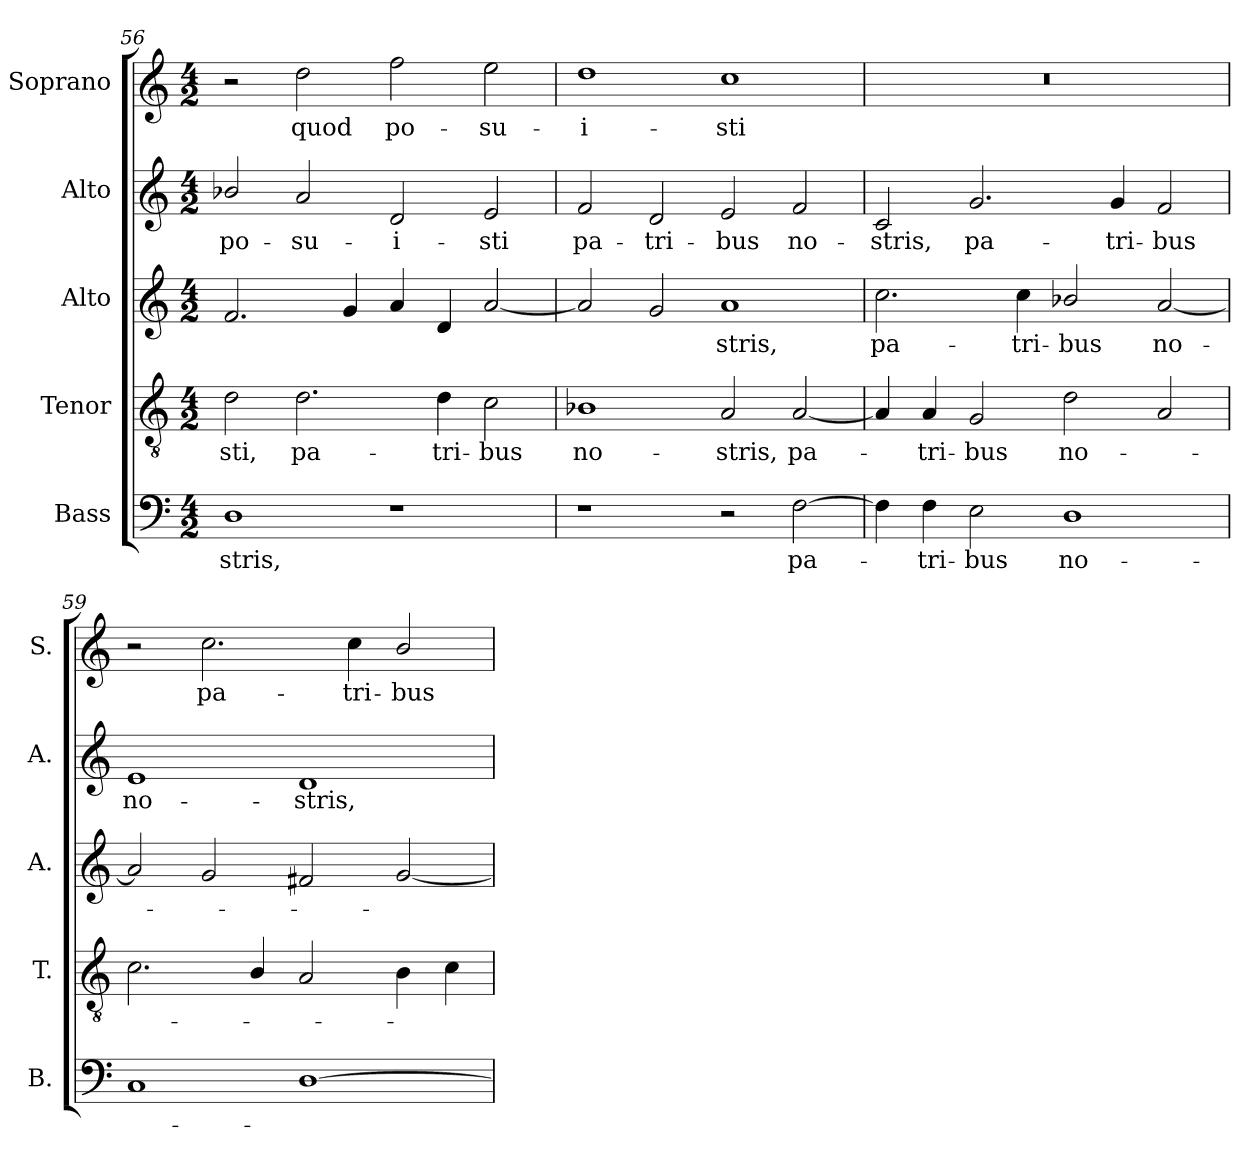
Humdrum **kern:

**kern	**text	**kern	**text	**kern	**text	**kern	**text	**kern	**text
*part5	*part5	*part4	*part4	*part3	*part3	*part2	*part2	*part1	*part1
*staff5	*staff5	*staff4	*staff4	*staff3	*staff3	*staff2	*staff2	*staff1	*staff1
*I"Bass	*	*I"Tenor	*	*I"Alto	*	*I"Alto	*	*I"Soprano	*
*I'B.	*	*I'T.	*	*I'A.	*	*I'A.	*	*I'S.	*
!!LO:LB:g=z
*clefF4	*	*clefGv2	*	*clefG2	*	*clefG2	*	*clefG2	*
*	*	*ITrd7c12	*	*	*	*	*	*	*
*k[]	*	*k[]	*	*k[]	*	*k[]	*	*k[]	*
*C:	*	*C:	*	*C:	*	*C:	*	*C:	*
*M4/2	*	*M4/2	*	*M4/2	*	*M4/2	*	*M4/2	*
=56	=56	=56	=56	=56	=56	=56	=56	=56	=56
!	!LO:LY:b:color=#000000	!	!	!	!	!	!	!	!
!	!	!	!LO:LY:b:color=#000000	!	!	!	!	!	!
!	!	!	!	!	!	!	!LO:LY:b:color=#000000	!	!
1Di	-stris,	2Di\	-sti,	2.fi/	.	2b-Xi/	po-	2r	.
!	!	!	!LO:LY:b:color=#000000	!	!	!	!	!	!
!	!	!	!	!	!	!	!LO:LY:b:color=#000000	!	!
!	!	!	!	!	!	!	!	!	!LO:LY:b:color=#000000
.	.	2.Di\	pa-	.	.	2ai/	-su-	2ddi\	quod
.	.	.	.	4gi/	.	.	.	.	.
!	!	!	!	!	!	!	!LO:LY:b:color=#000000	!	!
!	!	!	!	!	!	!	!	!	!LO:LY:b:color=#000000
1r	.	.	.	4ai/	.	2di/	-i-	2ffi\	po-
!	!	!	!LO:LY:b:color=#000000	!	!	!	!	!	!
.	.	4Di\	-tri-	4di/	.	.	.	.	.
!	!	!	!LO:LY:b:color=#000000	!	!	!	!	!	!
!	!	!	!	!	!	!	!LO:LY:b:color=#000000	!	!
!	!	!	!	!	!	!	!	!	!LO:LY:b:color=#000000
.	.	2Ci\	-bus	[2ai/	.	2ei/	-sti	2eei\	-su-
=57	=57	=57	=57	=57	=57	=57	=57	=57	=57
!	!	!	!LO:LY:b:color=#000000	!	!	!	!	!	!
!	!	!	!	!	!	!	!LO:LY:b:color=#000000	!	!
!	!	!	!	!	!	!	!	!	!LO:LY:b:color=#000000
1r	.	1BB-Xi	no-	2ai/]	.	2fi/	pa-	1ddi	-i-
!	!	!	!	!	!	!	!LO:LY:b:color=#000000	!	!
.	.	.	.	2gi/	.	2di/	-tri-	.	.
!	!	!	!LO:LY:b:color=#000000	!	!	!	!	!	!
!	!	!	!	!	!LO:LY:b:color=#000000	!	!	!	!
!	!	!	!	!	!	!	!LO:LY:b:color=#000000	!	!
!	!	!	!	!	!	!	!	!	!LO:LY:b:color=#000000
2r	.	2AAi/	-stris,	1ai	-stris,	2ei/	-bus	1cci	-sti
!	!LO:LY:b:color=#000000	!	!	!	!	!	!	!	!
!	!	!	!LO:LY:b:color=#000000	!	!	!	!	!	!
!	!	!	!	!	!	!	!LO:LY:b:color=#000000	!	!
[2Fi\	pa-	[2AAi/	pa-	.	.	2fi/	no-	.	.
=58	=58	=58	=58	=58	=58	=58	=58	=58	=58
!	!	!	!	!	!LO:LY:b:color=#000000	!	!	!	!
!	!	!	!	!	!	!	!LO:LY:b:color=#000000	!LO:N:vis=1	!
4Fi\]	.	4AAi/]	.	2.cci\	pa-	2ci/	-stris,	0r	.
!	!LO:LY:b:color=#000000	!	!	!	!	!	!	!	!
!	!	!	!LO:LY:b:color=#000000	!	!	!	!	!	!
4Fi\	-tri-	4AAi/	-tri-	.	.	.	.	.	.
!	!LO:LY:b:color=#000000	!	!	!	!	!	!	!	!
!	!	!	!LO:LY:b:color=#000000	!	!	!	!	!	!
!	!	!	!	!	!	!	!LO:LY:b:color=#000000	!	!
2Ei\	-bus	2GGi/	-bus	.	.	2.gi/	pa-	.	.
!	!	!	!	!	!LO:LY:b:color=#000000	!	!	!	!
.	.	.	.	4cci\	-tri-	.	.	.	.
!	!LO:LY:b:color=#000000	!	!	!	!	!	!	!	!
!	!	!	!LO:LY:b:color=#000000	!	!	!	!	!	!
!	!	!	!	!	!LO:LY:b:color=#000000	!	!	!	!
1Di	no-	2Di\	no-	2b-Xi/	-bus	.	.	.	.
!	!	!	!	!	!	!	!LO:LY:b:color=#000000	!	!
.	.	.	.	.	.	4gi/	-tri-	.	.
!	!	!	!	!	!LO:LY:b:color=#000000	!	!	!	!
!	!	!	!	!	!	!	!LO:LY:b:color=#000000	!	!
.	.	2AAi/	.	[2ai/	no-	2fi/	-bus	.	.
=59	=59	=59	=59	=59	=59	=59	=59	=59	=59
!	!	!	!	!	!	!	!LO:LY:b:color=#000000	!	!
1Ci	.	2.Ci\	.	2ai/]	.	1ei	no-	2r	.
!	!	!	!	!	!	!	!	!	!LO:LY:b:color=#000000
.	.	.	.	2gi/	.	.	.	2.cci\	pa-
.	.	4BBi/	.	.	.	.	.	.	.
!	!	!	!	!	!	!	!LO:LY:b:color=#000000	!	!
[1Di	.	2AAi/	.	2f#Xi/	.	1di	-stris,	.	.
!	!	!	!	!	!	!	!	!	!LO:LY:b:color=#000000
.	.	.	.	.	.	.	.	4cci\	-tri-
!	!	!	!	!	!	!	!	!	!LO:LY:b:color=#000000
.	.	4BBi\	.	[2gi/	.	.	.	2bi/	-bus
.	.	4Ci\	.	.	.	.	.	.	.
=	=	=	=	=	=	=	=	=	=
*-	*-	*-	*-	*-	*-	*-	*-	*-	*-
